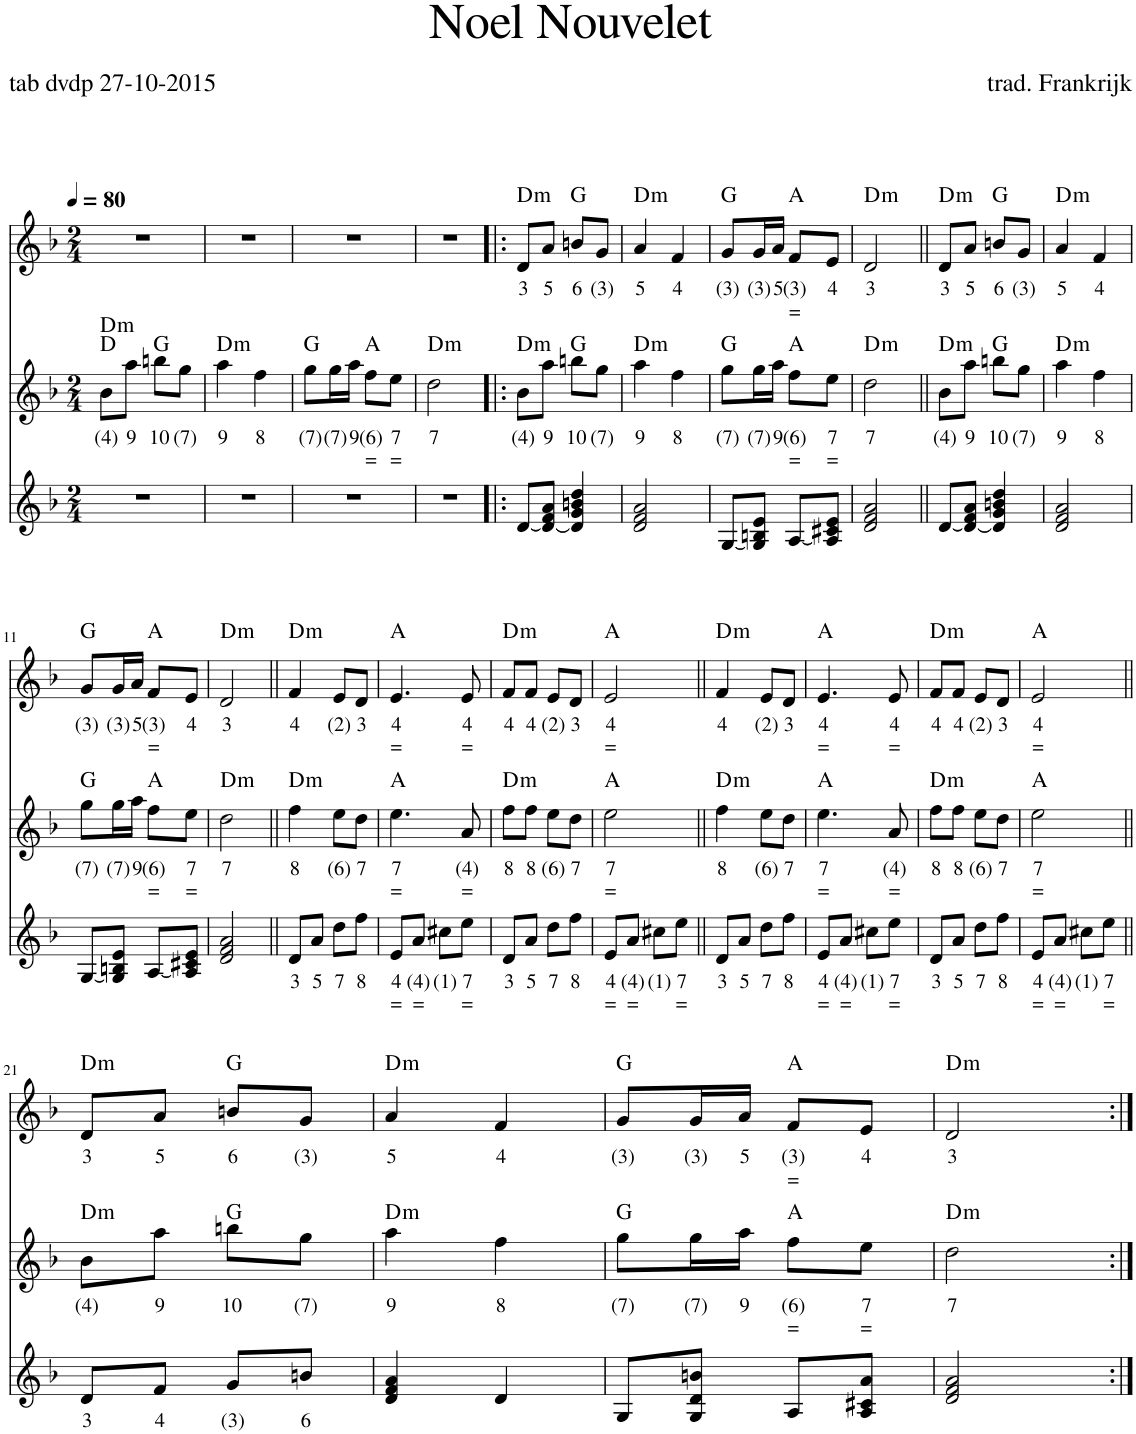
**kern	**text	**text	**kern	**text	**text	**kern	**text	**text	**harte
*part3	*part3	*part3	*part2	*part2	*part2	*part1	*part1	*part1	*part1
*staff3	*staff3	*staff3	*staff2	*staff2	*staff2	*staff1	*staff1	*staff1	*
*I"Stem	*	*	*I"Stem	*	*	*I"Stem	*	*	*
*clefG2	*	*	*clefG2	*	*	*clefG2	*	*	*
*k[b-]	*	*	*k[b-]	*	*	*k[b-]	*	*	*
*M2/4	*	*	*M2/4	*	*	*M2/4	*	*	*
*MM80	*	*	*MM80	*	*	*MM80	*	*	*
=1	=1	=1	=1	=1	=1	=1	=1	=1	=1
!	!	!	!	!LO:LY:b	!	!	!	!	!
2r	.	.	8b-\L	(4)	.	2r	.	.	.
!	!	!	!	!LO:LY:b	!	!	!	!	!
.	.	.	8aa\J	9	.	.	.	.	.
!	!	!	!	!LO:LY:b	!	!	!	!	!
.	.	.	8bbn\L	10	.	.	.	.	.
!	!	!	!	!LO:LY:b	!	!	!	!	!
.	.	.	8gg\J	(7)	.	.	.	.	.
=2	=2	=2	=2	=2	=2	=2	=2	=2	=2
!	!	!	!	!LO:LY:b	!	!	!	!	!
2r	.	.	4aa\	9	.	2r	.	.	.
!	!	!	!	!LO:LY:b	!	!	!	!	!
.	.	.	4ff\	8	.	.	.	.	.
=3	=3	=3	=3	=3	=3	=3	=3	=3	=3
!	!	!	!	!LO:LY:b	!	!	!	!	!
2r	.	.	8gg\L	(7)	.	2r	.	.	.
!	!	!	!	!LO:LY:b	!	!	!	!	!
.	.	.	16gg\L	(7)	.	.	.	.	.
!	!	!	!	!LO:LY:b	!	!	!	!	!
.	.	.	16aa\JJ	9	.	.	.	.	.
!	!	!	!	!LO:LY:b	!LO:LY:b	!	!	!	!
.	.	.	8ff\L	(6)	=	.	.	.	.
!	!	!	!	!LO:LY:b	!LO:LY:b	!	!	!	!
.	.	.	8ee\J	7	=	.	.	.	.
=4	=4	=4	=4	=4	=4	=4	=4	=4	=4
!	!	!	!	!LO:LY:b	!	!	!	!	!
2r	.	.	2dd\	7	.	2r	.	.	.
=5!|:	=5!|:	=5!|:	=5!|:	=5!|:	=5!|:	=5!|:	=5!|:	=5!|:	=5!|:
!	!	!	!	!LO:LY:b	!	!	!LO:LY:b	!	!LO:H:kt=m
[8d/L	.	.	8b-\L	(4)	.	8d/L	3	.	D:min
!	!	!	!	!LO:LY:b	!	!	!LO:LY:b	!	!
8d/_ 8f/ 8a/J	.	.	8aa\J	9	.	8a/J	5	.	.
!	!	!	!	!LO:LY:b	!	!	!LO:LY:b	!	!
4d/] 4g/ 4bn/ 4dd/	.	.	8bbn\L	10	.	8bn/L	6	.	G:maj
!	!	!	!	!LO:LY:b	!	!	!LO:LY:b	!	!
.	.	.	8gg\J	(7)	.	8g/J	(3)	.	.
=6	=6	=6	=6	=6	=6	=6	=6	=6	=6
!	!	!	!	!LO:LY:b	!	!	!LO:LY:b	!	!LO:H:kt=m
2d/ 2f/ 2a/	.	.	4aa\	9	.	4a/	5	.	D:min
!	!	!	!	!LO:LY:b	!	!	!LO:LY:b	!	!
.	.	.	4ff\	8	.	4f/	4	.	.
=7	=7	=7	=7	=7	=7	=7	=7	=7	=7
!	!	!	!	!LO:LY:b	!	!	!LO:LY:b	!	!
[8G/L	.	.	8gg\L	(7)	.	8g/L	(3)	.	G:maj
!	!	!	!	!LO:LY:b	!	!	!LO:LY:b	!	!
8G/] 8Bn/ 8e/J	.	.	16gg\L	(7)	.	16g/L	(3)	.	.
!	!	!	!	!LO:LY:b	!	!	!LO:LY:b	!	!
.	.	.	16aa\JJ	9	.	16a/JJ	5	.	.
!	!	!	!	!LO:LY:b	!LO:LY:b	!	!LO:LY:b	!LO:LY:b	!
[8A/L	.	.	8ff\L	(6)	=	8f/L	(3)	=	A:maj
!	!	!	!	!LO:LY:b	!LO:LY:b	!	!LO:LY:b	!	!
8A/] 8c#X/ 8e/J	.	.	8ee\J	7	=	8e/J	4	.	.
=8	=8	=8	=8	=8	=8	=8	=8	=8	=8
!	!	!	!	!LO:LY:b	!	!	!LO:LY:b	!	!LO:H:kt=m
2d/ 2f/ 2a/	.	.	2dd\	7	.	2d/	3	.	D:min
=9||	=9||	=9||	=9||	=9||	=9||	=9||	=9||	=9||	=9||
!	!	!	!	!LO:LY:b	!	!	!LO:LY:b	!	!LO:H:kt=m
[8d/L	.	.	8b-\L	(4)	.	8d/L	3	.	D:min
!	!	!	!	!LO:LY:b	!	!	!LO:LY:b	!	!
8d/_ 8f/ 8a/J	.	.	8aa\J	9	.	8a/J	5	.	.
!	!	!	!	!LO:LY:b	!	!	!LO:LY:b	!	!
4d/] 4g/ 4bn/ 4dd/	.	.	8bbn\L	10	.	8bn/L	6	.	G:maj
!	!	!	!	!LO:LY:b	!	!	!LO:LY:b	!	!
.	.	.	8gg\J	(7)	.	8g/J	(3)	.	.
=10	=10	=10	=10	=10	=10	=10	=10	=10	=10
!	!	!	!	!LO:LY:b	!	!	!LO:LY:b	!	!LO:H:kt=m
2d/ 2f/ 2a/	.	.	4aa\	9	.	4a/	5	.	D:min
!	!	!	!	!LO:LY:b	!	!	!LO:LY:b	!	!
.	.	.	4ff\	8	.	4f/	4	.	.
!!LO:LB:g=z
=11	=11	=11	=11	=11	=11	=11	=11	=11	=11
!	!	!	!	!LO:LY:b	!	!	!LO:LY:b	!	!
[8G/L	.	.	8gg\L	(7)	.	8g/L	(3)	.	G:maj
!	!	!	!	!LO:LY:b	!	!	!LO:LY:b	!	!
8G/] 8Bn/ 8e/J	.	.	16gg\L	(7)	.	16g/L	(3)	.	.
!	!	!	!	!LO:LY:b	!	!	!LO:LY:b	!	!
.	.	.	16aa\JJ	9	.	16a/JJ	5	.	.
!	!	!	!	!LO:LY:b	!LO:LY:b	!	!LO:LY:b	!LO:LY:b	!
[8A/L	.	.	8ff\L	(6)	=	8f/L	(3)	=	A:maj
!	!	!	!	!LO:LY:b	!LO:LY:b	!	!LO:LY:b	!	!
8A/] 8c#X/ 8e/J	.	.	8ee\J	7	=	8e/J	4	.	.
=12	=12	=12	=12	=12	=12	=12	=12	=12	=12
!	!	!	!	!LO:LY:b	!	!	!LO:LY:b	!	!LO:H:kt=m
2d/ 2f/ 2a/	.	.	2dd\	7	.	2d/	3	.	D:min
=13||	=13||	=13||	=13||	=13||	=13||	=13||	=13||	=13||	=13||
!	!LO:LY:b	!	!	!LO:LY:b	!	!	!LO:LY:b	!	!LO:H:kt=m
8d/L	3	.	4ff\	8	.	4f/	4	.	D:min
!	!LO:LY:b	!	!	!	!	!	!	!	!
8a/J	5	.	.	.	.	.	.	.	.
!	!LO:LY:b	!	!	!LO:LY:b	!	!	!LO:LY:b	!	!
8dd\L	7	.	8ee\L	(6)	.	8e/L	(2)	.	.
!	!LO:LY:b	!	!	!LO:LY:b	!	!	!LO:LY:b	!	!
8ff\J	8	.	8dd\J	7	.	8d/J	3	.	.
=14	=14	=14	=14	=14	=14	=14	=14	=14	=14
!	!LO:LY:b	!LO:LY:b	!	!LO:LY:b	!LO:LY:b	!	!LO:LY:b	!LO:LY:b	!
8e/L	4	=	4.ee\	7	=	4.e/	4	=	A:maj
!	!LO:LY:b	!LO:LY:b	!	!	!	!	!	!	!
8a/J	(4)	=	.	.	.	.	.	.	.
!	!LO:LY:b	!	!	!	!	!	!	!	!
8cc#X\L	(1)	.	.	.	.	.	.	.	.
!	!LO:LY:b	!LO:LY:b	!	!LO:LY:b	!LO:LY:b	!	!LO:LY:b	!LO:LY:b	!
8ee\J	7	=	8a/	(4)	=	8e/	4	=	.
=15	=15	=15	=15	=15	=15	=15	=15	=15	=15
!	!LO:LY:b	!	!	!LO:LY:b	!	!	!LO:LY:b	!	!LO:H:kt=m
8d/L	3	.	8ff\L	8	.	8f/L	4	.	D:min
!	!LO:LY:b	!	!	!LO:LY:b	!	!	!LO:LY:b	!	!
8a/J	5	.	8ff\J	8	.	8f/J	4	.	.
!	!LO:LY:b	!	!	!LO:LY:b	!	!	!LO:LY:b	!	!
8dd\L	7	.	8ee\L	(6)	.	8e/L	(2)	.	.
!	!LO:LY:b	!	!	!LO:LY:b	!	!	!LO:LY:b	!	!
8ff\J	8	.	8dd\J	7	.	8d/J	3	.	.
=16	=16	=16	=16	=16	=16	=16	=16	=16	=16
!	!LO:LY:b	!LO:LY:b	!	!LO:LY:b	!LO:LY:b	!	!LO:LY:b	!LO:LY:b	!
8e/L	4	=	2ee\	7	=	2e/	4	=	A:maj
!	!LO:LY:b	!LO:LY:b	!	!	!	!	!	!	!
8a/J	(4)	=	.	.	.	.	.	.	.
!	!LO:LY:b	!	!	!	!	!	!	!	!
8cc#X\L	(1)	.	.	.	.	.	.	.	.
!	!LO:LY:b	!LO:LY:b	!	!	!	!	!	!	!
8ee\J	7	=	.	.	.	.	.	.	.
=17||	=17||	=17||	=17||	=17||	=17||	=17||	=17||	=17||	=17||
!	!LO:LY:b	!	!	!LO:LY:b	!	!	!LO:LY:b	!	!LO:H:kt=m
8d/L	3	.	4ff\	8	.	4f/	4	.	D:min
!	!LO:LY:b	!	!	!	!	!	!	!	!
8a/J	5	.	.	.	.	.	.	.	.
!	!LO:LY:b	!	!	!LO:LY:b	!	!	!LO:LY:b	!	!
8dd\L	7	.	8ee\L	(6)	.	8e/L	(2)	.	.
!	!LO:LY:b	!	!	!LO:LY:b	!	!	!LO:LY:b	!	!
8ff\J	8	.	8dd\J	7	.	8d/J	3	.	.
=18	=18	=18	=18	=18	=18	=18	=18	=18	=18
!	!LO:LY:b	!LO:LY:b	!	!LO:LY:b	!LO:LY:b	!	!LO:LY:b	!LO:LY:b	!
8e/L	4	=	4.ee\	7	=	4.e/	4	=	A:maj
!	!LO:LY:b	!LO:LY:b	!	!	!	!	!	!	!
8a/J	(4)	=	.	.	.	.	.	.	.
!	!LO:LY:b	!	!	!	!	!	!	!	!
8cc#X\L	(1)	.	.	.	.	.	.	.	.
!	!LO:LY:b	!LO:LY:b	!	!LO:LY:b	!LO:LY:b	!	!LO:LY:b	!LO:LY:b	!
8ee\J	7	=	8a/	(4)	=	8e/	4	=	.
=19	=19	=19	=19	=19	=19	=19	=19	=19	=19
!	!LO:LY:b	!	!	!LO:LY:b	!	!	!LO:LY:b	!	!LO:H:kt=m
8d/L	3	.	8ff\L	8	.	8f/L	4	.	D:min
!	!LO:LY:b	!	!	!LO:LY:b	!	!	!LO:LY:b	!	!
8a/J	5	.	8ff\J	8	.	8f/J	4	.	.
!	!LO:LY:b	!	!	!LO:LY:b	!	!	!LO:LY:b	!	!
8dd\L	7	.	8ee\L	(6)	.	8e/L	(2)	.	.
!	!LO:LY:b	!	!	!LO:LY:b	!	!	!LO:LY:b	!	!
8ff\J	8	.	8dd\J	7	.	8d/J	3	.	.
=20	=20	=20	=20	=20	=20	=20	=20	=20	=20
!	!LO:LY:b	!LO:LY:b	!	!LO:LY:b	!LO:LY:b	!	!LO:LY:b	!LO:LY:b	!
8e/L	4	=	2ee\	7	=	2e/	4	=	A:maj
!	!LO:LY:b	!LO:LY:b	!	!	!	!	!	!	!
8a/J	(4)	=	.	.	.	.	.	.	.
!	!LO:LY:b	!	!	!	!	!	!	!	!
8cc#X\L	(1)	.	.	.	.	.	.	.	.
!	!LO:LY:b	!LO:LY:b	!	!	!	!	!	!	!
8ee\J	7	=	.	.	.	.	.	.	.
!!LO:LB:g=z
=21||	=21||	=21||	=21||	=21||	=21||	=21||	=21||	=21||	=21||
!	!LO:LY:b	!	!	!LO:LY:b	!	!	!LO:LY:b	!	!LO:H:kt=m
8d/L	3	.	8b-\L	(4)	.	8d/L	3	.	D:min
!	!LO:LY:b	!	!	!LO:LY:b	!	!	!LO:LY:b	!	!
8f/J	4	.	8aa\J	9	.	8a/J	5	.	.
!	!LO:LY:b	!	!	!LO:LY:b	!	!	!LO:LY:b	!	!
8g/L	(3)	.	8bbn\L	10	.	8bn/L	6	.	G:maj
!	!LO:LY:b	!	!	!LO:LY:b	!	!	!LO:LY:b	!	!
8bn/J	6	.	8gg\J	(7)	.	8g/J	(3)	.	.
=22	=22	=22	=22	=22	=22	=22	=22	=22	=22
!	!	!	!	!LO:LY:b	!	!	!LO:LY:b	!	!LO:H:kt=m
4d/ 4f/ 4a/	.	.	4aa\	9	.	4a/	5	.	D:min
!	!	!	!	!LO:LY:b	!	!	!LO:LY:b	!	!
4d/	.	.	4ff\	8	.	4f/	4	.	.
=23	=23	=23	=23	=23	=23	=23	=23	=23	=23
!	!	!	!	!LO:LY:b	!	!	!LO:LY:b	!	!
8G/L	.	.	8gg\L	(7)	.	8g/L	(3)	.	G:maj
!	!	!	!	!LO:LY:b	!	!	!LO:LY:b	!	!
8G/ 8d/ 8bn/J	.	.	16gg\L	(7)	.	16g/L	(3)	.	.
!	!	!	!	!LO:LY:b	!	!	!LO:LY:b	!	!
.	.	.	16aa\JJ	9	.	16a/JJ	5	.	.
!	!	!	!	!LO:LY:b	!LO:LY:b	!	!LO:LY:b	!LO:LY:b	!
8A/L	.	.	8ff\L	(6)	=	8f/L	(3)	=	A:maj
!	!	!	!	!LO:LY:b	!LO:LY:b	!	!LO:LY:b	!	!
8A/ 8c#X/ 8a/J	.	.	8ee\J	7	=	8e/J	4	.	.
=24	=24	=24	=24	=24	=24	=24	=24	=24	=24
!	!	!	!	!LO:LY:b	!	!	!LO:LY:b	!	!LO:H:kt=m
2d/ 2f/ 2a/	.	.	2dd\	7	.	2d/	3	.	D:min
=:|!	=:|!	=:|!	=:|!	=:|!	=:|!	=:|!	=:|!	=:|!	=:|!
*-	*-	*-	*-	*-	*-	*-	*-	*-	*-
